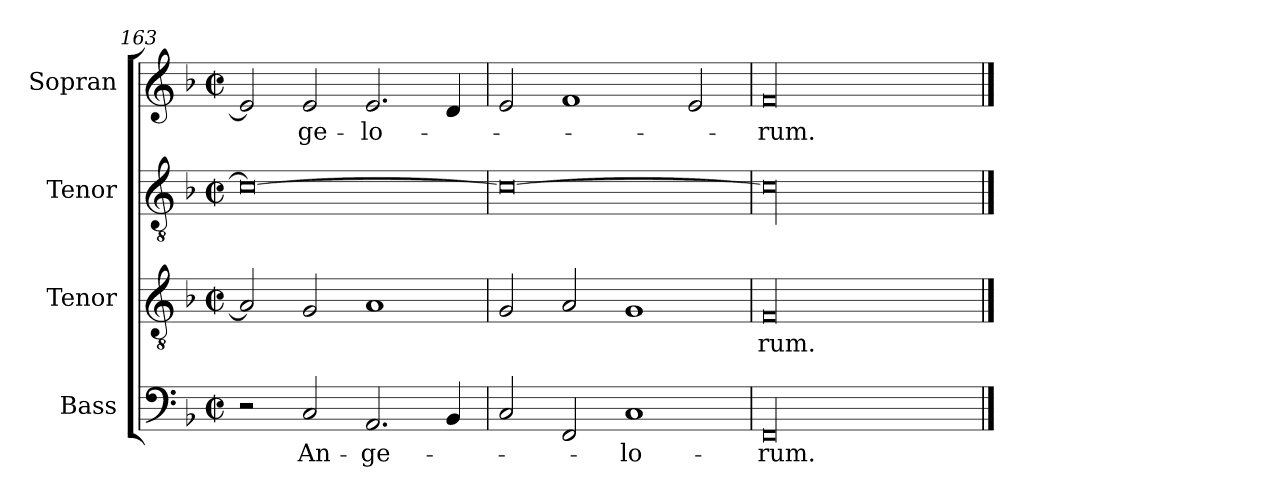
**kern	**text	**kern	**text	**kern	**kern	**text
*part4	*part4	*part3	*part3	*part2	*part1	*part1
*staff4	*staff4	*staff3	*staff3	*staff2	*staff1	*staff1
*I"Bass	*	*I"Tenor	*	*I"Tenor	*I"Sopran	*
*	*	*I'Tenor	*	*	*	*
*clefF4	*	*clefGv2	*	*clefGv2	*clefG2	*
*	*	*ITrd7c12	*	*ITrd7c12	*	*
*k[b-]	*	*k[b-]	*	*k[b-]	*k[b-]	*
*d:	*	*d:	*	*d:	*d:	*
*M2/2	*	*M2/2	*	*M2/2	*M2/2	*
*met(c|)	*	*met(c|)	*	*met(c|)	*met(c|)	*
=163	=163	=163	=163	=163	=163	=163
2r	.	2AAi/]	.	0Ci_>	2ei/]	.
!	!LO:LY:b:color=#000000	!	!	!	!	!
!	!	!	!	!	!	!LO:LY:b:color=#000000
2Ci/	An-	2GGi/	.	.	2ei/	-ge-
!	!LO:LY:b:color=#000000	!	!	!	!	!
!	!	!	!	!	!	!LO:LY:b:color=#000000
2.AAi/	-ge-	1AAi	.	.	2.ei/	-lo-
4BB-i/	.	.	.	.	4di/	.
=164	=164	=164	=164	=164	=164	=164
2Ci/	.	2GGi/	.	0Ci_>	2ei/	.
2FFi/	.	2AAi/	.	.	1fi	.
!	!LO:LY:b:color=#000000	!	!	!	!	!
1Ci	-lo-	1GGi	.	.	.	.
.	.	.	.	.	2ei/	.
=165	=165	=165	=165	=165	=165	=165
!	!LO:LY:b:color=#000000	!	!	!	!	!
!	!	!	!LO:LY:b:color=#000000	!	!	!
!	!	!	!	!	!	!LO:LY:b:color=#000000
00FFi	-rum.	00FFi	-rum.	00Ci]	00fi	-rum.
==	==	==	==	==	==	==
*-	*-	*-	*-	*-	*-	*-
